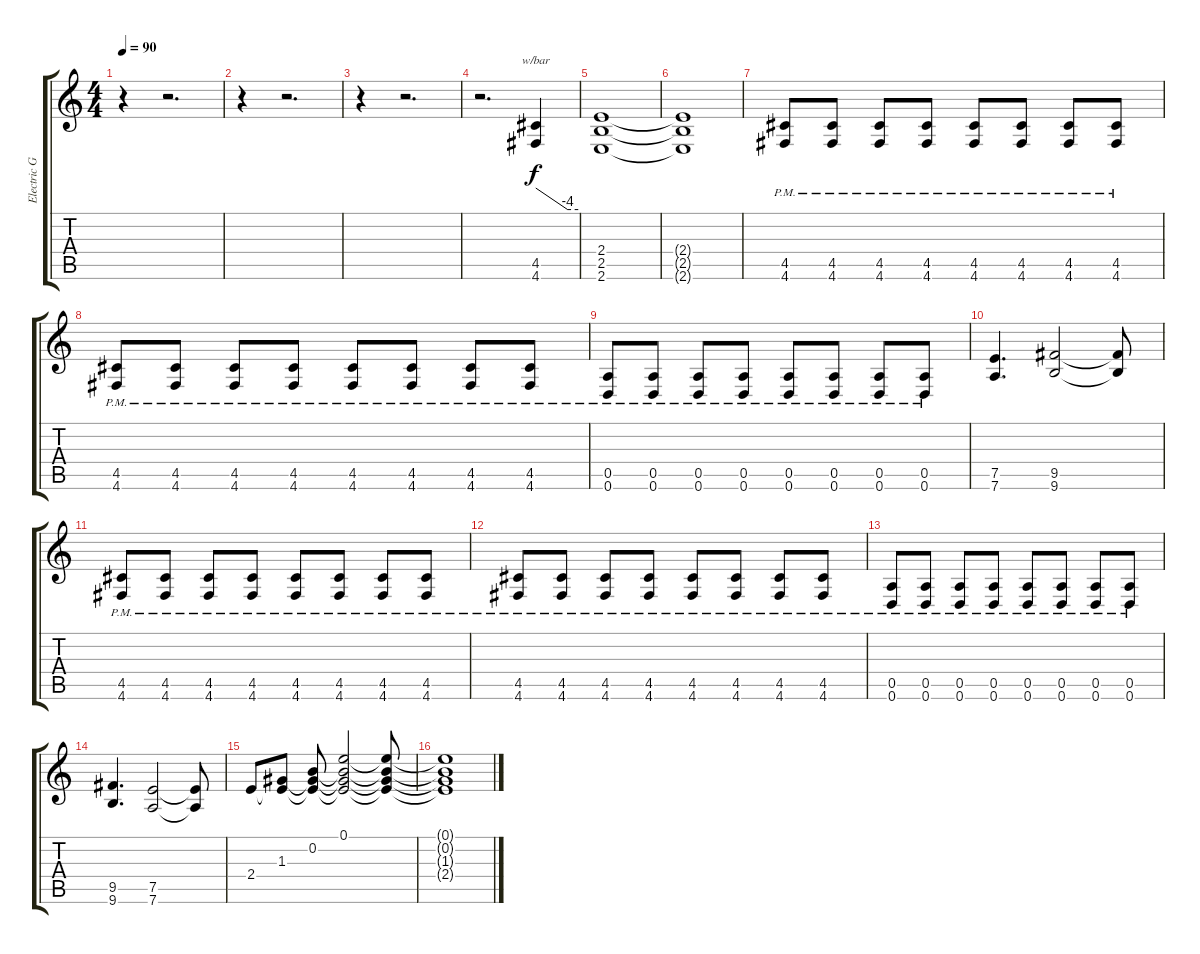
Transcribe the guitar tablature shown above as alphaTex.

\track ("Electric Guitar" "Electric G") {instrument overdrivenguitar}
\staff {score tabs}
\tuning (E4 B3 G3 D3 A2 D2) {hide}
\ts (4 4)
\tempo 90
\clef g2
\ks c
r.4{dy f} r.2{d} |
r.4 r.2{d} |
r.4 r.2{d} |
r.2{d} (4.5 4.6).4{tbe (custom default 0 0 45 -16 60 -16)} |
(2.4 2.5 2.6).1 |
(2.4{t} 2.5{t} 2.6{t}).1 |
(4.5{pm} 4.6{pm}).8 (4.5{pm} 4.6{pm}).8 (4.5{pm} 4.6{pm}).8 (4.5{pm} 4.6{pm}).8 (4.5{pm} 4.6{pm}).8 (4.5{pm} 4.6{pm}).8 (4.5{pm} 4.6{pm}).8 (4.5{pm} 4.6{pm}).8 |
(4.5{pm} 4.6{pm}).8 (4.5{pm} 4.6{pm}).8 (4.5{pm} 4.6{pm}).8 (4.5{pm} 4.6{pm}).8 (4.5{pm} 4.6{pm}).8 (4.5{pm} 4.6{pm}).8 (4.5{pm} 4.6{pm}).8 (4.5{pm} 4.6{pm}).8 |
(0.5{pm} 0.6).8 (0.5{pm} 0.6).8 (0.5{pm} 0.6).8 (0.5{pm} 0.6).8 (0.5{pm} 0.6).8 (0.5{pm} 0.6).8 (0.5{pm} 0.6).8 (0.5{pm} 0.6).8 |
(7.5 7.6).4{d} (9.5 9.6).2 (9.5{t} 9.6{t}).8 |
(4.5{pm} 4.6{pm}).8 (4.5{pm} 4.6{pm}).8 (4.5{pm} 4.6{pm}).8 (4.5{pm} 4.6{pm}).8 (4.5{pm} 4.6{pm}).8 (4.5{pm} 4.6{pm}).8 (4.5{pm} 4.6{pm}).8 (4.5{pm} 4.6{pm}).8 |
(4.5{pm} 4.6{pm}).8 (4.5{pm} 4.6{pm}).8 (4.5{pm} 4.6{pm}).8 (4.5{pm} 4.6{pm}).8 (4.5{pm} 4.6{pm}).8 (4.5{pm} 4.6{pm}).8 (4.5{pm} 4.6{pm}).8 (4.5{pm} 4.6{pm}).8 |
(0.5{pm} 0.6).8 (0.5{pm} 0.6).8 (0.5{pm} 0.6).8 (0.5{pm} 0.6).8 (0.5{pm} 0.6).8 (0.5{pm} 0.6).8 (0.5{pm} 0.6).8 (0.5{pm} 0.6).8 |
(9.5 9.6).4{d} (7.5 7.6).2 (7.5{t} 7.6{t}).8 |
2.4.8 (1.3 2.4{t}).8 (0.2 1.3{t} 2.4{t}).8 (0.1 0.2{t} 1.3{t} 2.4{t}).2 (0.1{t} 0.2{t} 1.3{t} 2.4{t}).8 |
(0.1{t} 0.2{t} 1.3{t} 2.4{t}).1
